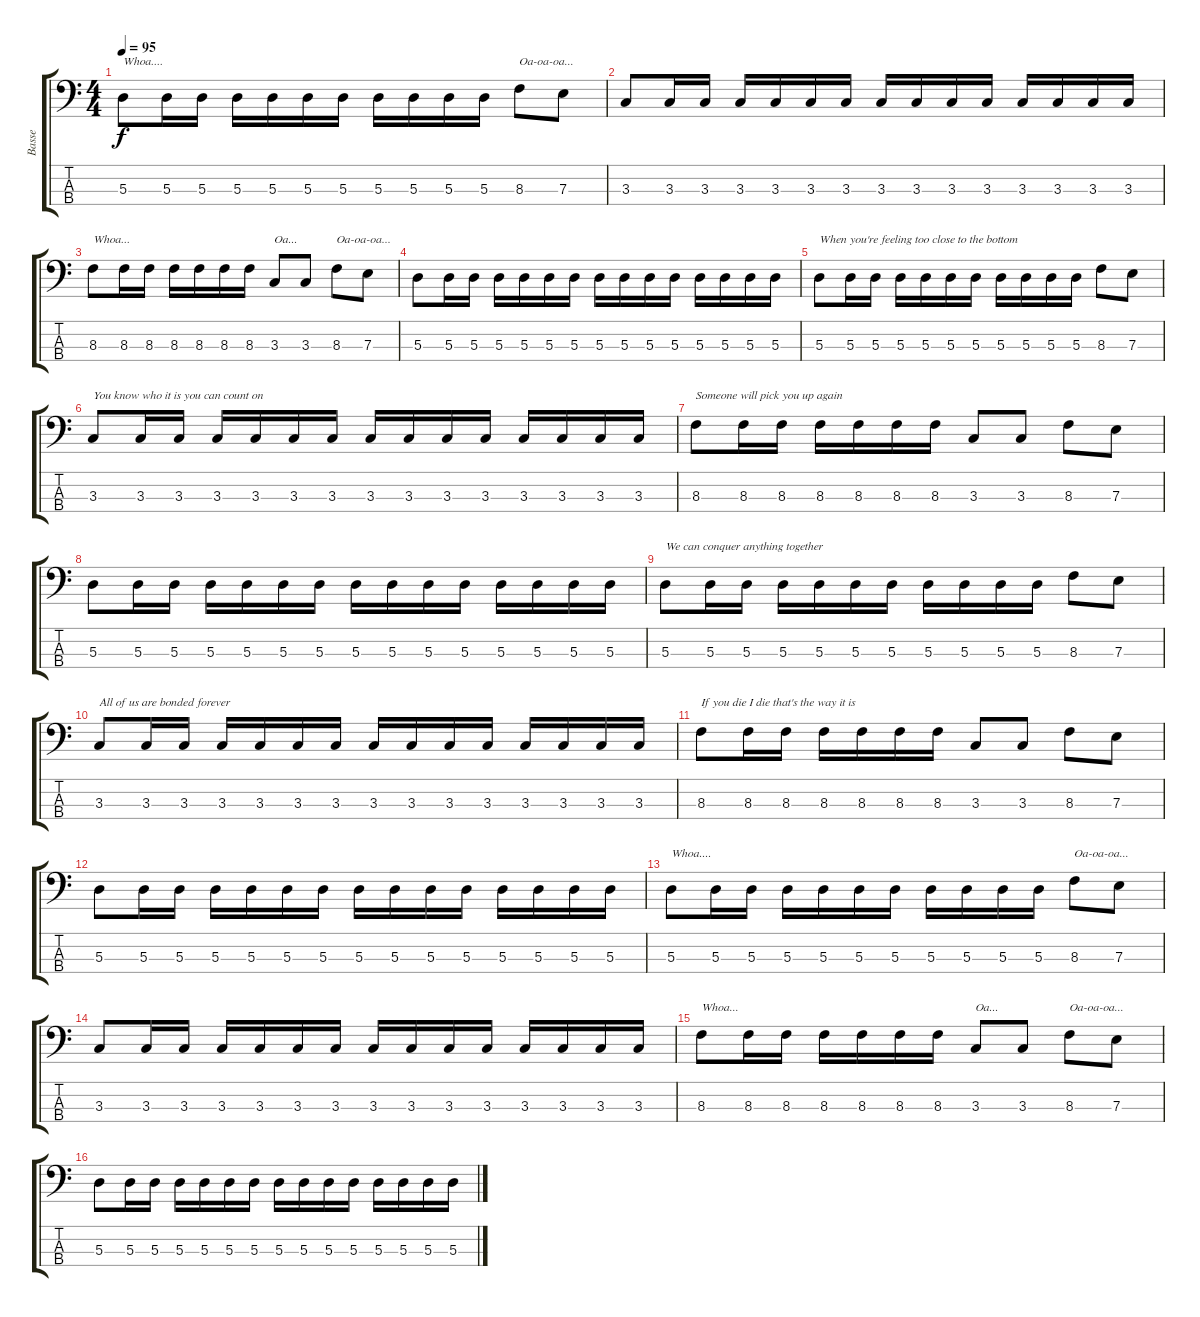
\track ("Basse" "Basse") {instrument electricbasspick}
\staff {score tabs}
\tuning (G2 D2 A1 E1) {hide}
\ts (4 4)
\tempo 95
\clef f4
\ks c
5.3.8{txt "Whoa...." dy f} 5.3.16 5.3.16 5.3.16 5.3.16 5.3.16 5.3.16 5.3.16 5.3.16 5.3.16 5.3.16 8.3.8{txt "Oa-oa-oa..."} 7.3.8 |
3.3.8 3.3.16 3.3.16 3.3.16 3.3.16 3.3.16 3.3.16 3.3.16 3.3.16 3.3.16 3.3.16 3.3.16 3.3.16 3.3.16 3.3.16 |
8.3.8{txt "Whoa..."} 8.3.16 8.3.16 8.3.16 8.3.16 8.3.16 8.3.16 3.3.8{txt "Oa..."} 3.3.8 8.3.8{txt "Oa-oa-oa..."} 7.3.8 |
5.3.8 5.3.16 5.3.16 5.3.16 5.3.16 5.3.16 5.3.16 5.3.16 5.3.16 5.3.16 5.3.16 5.3.16 5.3.16 5.3.16 5.3.16 |
5.3.8{txt "When you're feeling too close to the bottom"} 5.3.16 5.3.16 5.3.16 5.3.16 5.3.16 5.3.16 5.3.16 5.3.16 5.3.16 5.3.16 8.3.8 7.3.8 |
3.3.8{txt "You know who it is you can count on"} 3.3.16 3.3.16 3.3.16 3.3.16 3.3.16 3.3.16 3.3.16 3.3.16 3.3.16 3.3.16 3.3.16 3.3.16 3.3.16 3.3.16 |
8.3.8{txt "Someone will pick you up again"} 8.3.16 8.3.16 8.3.16 8.3.16 8.3.16 8.3.16 3.3.8 3.3.8 8.3.8 7.3.8 |
5.3.8 5.3.16 5.3.16 5.3.16 5.3.16 5.3.16 5.3.16 5.3.16 5.3.16 5.3.16 5.3.16 5.3.16 5.3.16 5.3.16 5.3.16 |
5.3.8{txt "We can conquer anything together"} 5.3.16 5.3.16 5.3.16 5.3.16 5.3.16 5.3.16 5.3.16 5.3.16 5.3.16 5.3.16 8.3.8 7.3.8 |
3.3.8{txt "All of us are bonded forever"} 3.3.16 3.3.16 3.3.16 3.3.16 3.3.16 3.3.16 3.3.16 3.3.16 3.3.16 3.3.16 3.3.16 3.3.16 3.3.16 3.3.16 |
8.3.8{txt "If you die I die that's the way it is"} 8.3.16 8.3.16 8.3.16 8.3.16 8.3.16 8.3.16 3.3.8 3.3.8 8.3.8 7.3.8 |
5.3.8 5.3.16 5.3.16 5.3.16 5.3.16 5.3.16 5.3.16 5.3.16 5.3.16 5.3.16 5.3.16 5.3.16 5.3.16 5.3.16 5.3.16 |
5.3.8{txt "Whoa...."} 5.3.16 5.3.16 5.3.16 5.3.16 5.3.16 5.3.16 5.3.16 5.3.16 5.3.16 5.3.16 8.3.8{txt "Oa-oa-oa..."} 7.3.8 |
3.3.8 3.3.16 3.3.16 3.3.16 3.3.16 3.3.16 3.3.16 3.3.16 3.3.16 3.3.16 3.3.16 3.3.16 3.3.16 3.3.16 3.3.16 |
8.3.8{txt "Whoa..."} 8.3.16 8.3.16 8.3.16 8.3.16 8.3.16 8.3.16 3.3.8{txt "Oa..."} 3.3.8 8.3.8{txt "Oa-oa-oa..."} 7.3.8 |
5.3.8 5.3.16 5.3.16 5.3.16 5.3.16 5.3.16 5.3.16 5.3.16 5.3.16 5.3.16 5.3.16 5.3.16 5.3.16 5.3.16 5.3.16
